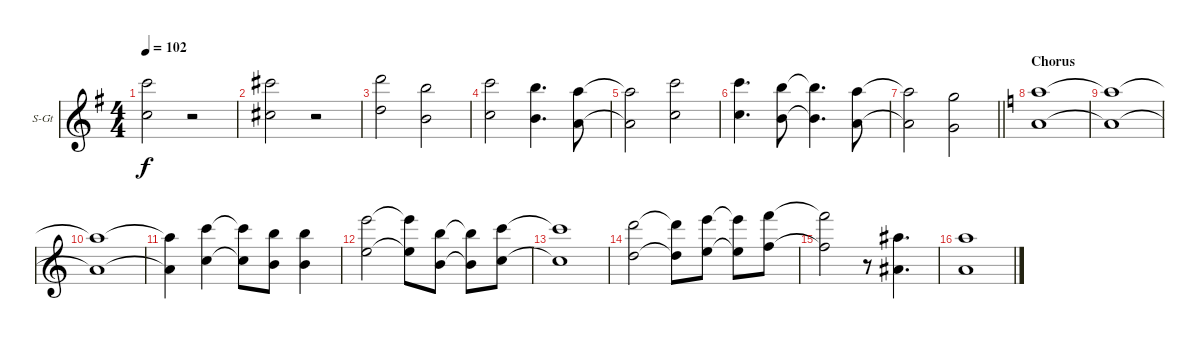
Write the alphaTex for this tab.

\bracketExtendMode groupsimilarinstruments
\firstSystemTrackNameOrientation horizontal
\otherSystemsTrackNameOrientation horizontal
\track ("Keyboard" "S-Gt") {instrument lead2sawtooth}
\staff {score}
\tuning (E4 B3 G3 D3 A2 E2)
\displaytranspose 12
\ts (4 4)
\tempo 102
\clef g2
\ks g
(8.1 5.3).2{dy f} r.2 |
(9.1 6.3).2 r.2 |
(10.1 7.3).2 (7.1 4.3).2 |
(8.1 5.3).2 (7.1 4.3).4{d} (5.1 2.3).8 |
(5.1{t} 2.3{t}).2 (8.1 5.3).2 |
(8.1 5.3).4{d} (7.1 4.3).8 (7.1{t} 4.3{t}).4{d} (5.1 2.3).8 |
\barLineRight lightlight
(5.1{t} 2.3{t}).2 (3.1 0.3).2 |
\section ("" "Chorus")
\ks c
(10.2 7.4).1 |
(10.2{t} 7.4{t}).1 |
(10.2{t} 7.4{t}).1 |
(10.2{t} 7.4{t}).4 (13.2 10.4).4 (13.2{t} 10.4{t}).8 (12.2 9.4).8 (12.2 9.4).4 |
(17.2 14.4).2 (17.2{t} 14.4{t}).8 (12.2 9.4).8 (12.2{t} 9.4{t}).8 (13.2 10.4).8 |
(13.2{t} 10.4{t}).1 |
(15.2 12.4).2 (15.2{t} 12.4{t}).8 (17.2 14.4).8 (17.2{t} 14.4{t}).8 (18.2 15.4).8 |
(18.2{t} 15.4{t}).2 r.8 (11.2 8.4).4{d} |
(10.2 7.4).1
